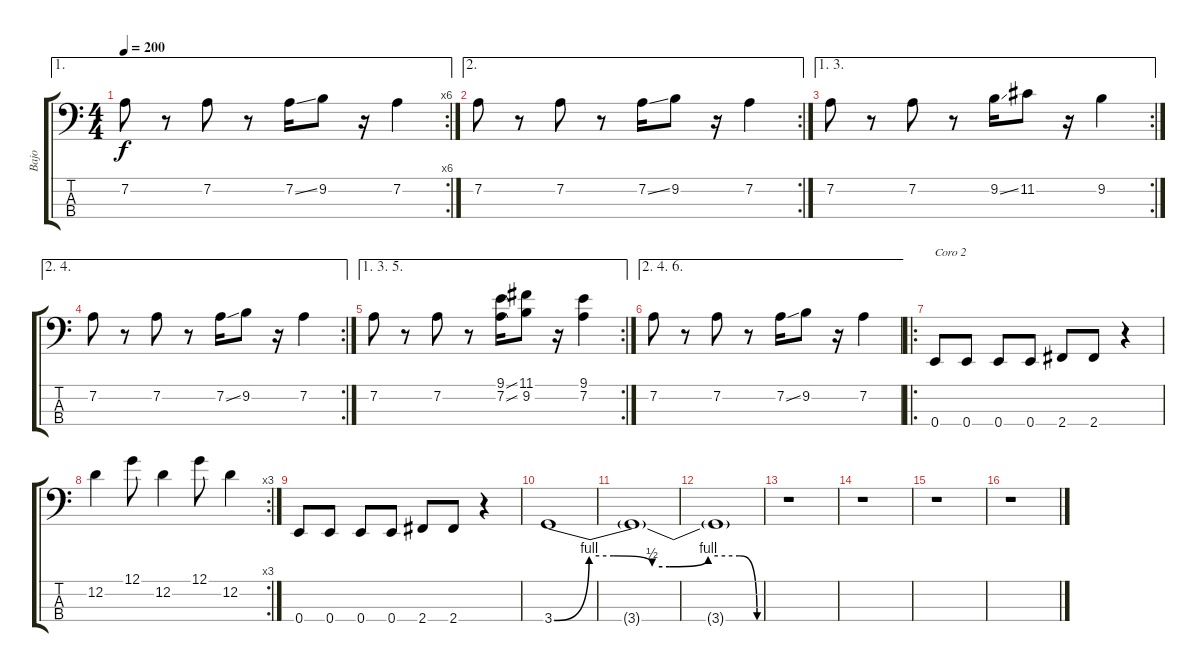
\track ("Bajo" "Bajo") {instrument acousticguitarnylon}
\staff {score tabs}
\tuning (G2 D2 A1 E1) {hide}
\ae 1
\rc 6
\ts (4 4)
\tempo 200
\clef f4
\ks c
7.2.8{dy f} r.8 7.2.8 r.8 7.2{ss}.16 9.2.8 r.16 7.2.4 |
\ae 2
\rc 2
7.2.8 r.8 7.2.8 r.8 7.2{ss}.16 9.2.8 r.16 7.2.4 |
\ae (1 3)
\rc 2
7.2.8 r.8 7.2.8 r.8 9.2{ss}.16 11.2.8 r.16 9.2.4 |
\ae (2 4)
\rc 2
7.2.8 r.8 7.2.8 r.8 7.2{ss}.16 9.2.8 r.16 7.2.4 |
\ae (1 3 5)
\rc 2
7.2.8 r.8 7.2.8 r.8 (9.1{ss} 7.2{ss}).16 (11.1 9.2).8 r.16 (9.1 7.2).4 |
\ae (2 4 6)
7.2.8 r.8 7.2.8 r.8 7.2{ss}.16 9.2.8 r.16 7.2.4 |
\ro
0.4.8{txt "Coro 2"} 0.4.8 0.4.8 0.4.8 2.4.8 2.4.8 r.4 |
\rc 3
12.2.4 12.1.8 12.2.4 12.1.8 12.2.4 |
0.4.8 0.4.8 0.4.8 0.4.8 2.4.8 2.4.8 r.4 |
3.4{be (custom 0 0 10 4 17 4 28 2 33 2 44 4 53 4 58 0 60 0)}.1 |
3.4{t}.1 |
3.4{t}.1 |
r.1 |
r.1 |
r.1 |
r.1
